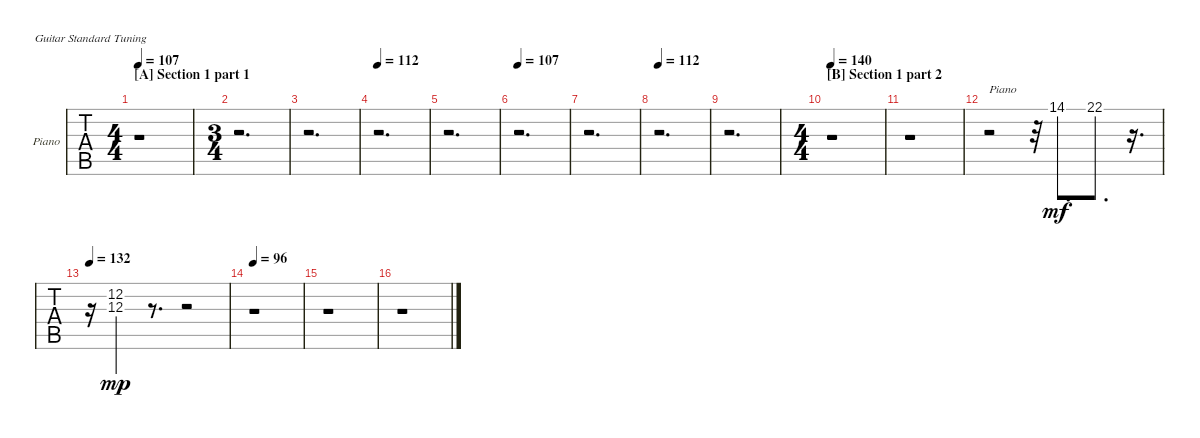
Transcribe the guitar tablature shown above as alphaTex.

\defaultSystemsLayout 4
\bracketExtendMode nobrackets
\firstSystemTrackNameOrientation horizontal
\otherSystemsTrackNameOrientation horizontal
\track ("Piano" "Piano") {instrument acousticgrandpiano}
\staff {tabs}
\tuning (E4 B3 G3 D3 A2 E2)
\ts (4 4)
\section ("A" "Section 1 part 1")
\tempo 107
\clef g2
\ks c
r.1{dy mf instrument acousticgrandpiano} |
\ts (3 4)
\beaming (8 2 2 2)
r.2{d} |
r.2{d} |
\tempo 112
r.2{d} |
r.2{d} |
\tempo 107
r.2{d} |
r.2{d} |
\tempo (112 0.00625)
r.2{d} |
r.2{d} |
\ts (4 4)
\beaming (8 2 2 2 2)
\section ("B" "Section 1 part 2")
\tempo 140
r.1 |
r.1 |
r.2{txt "Piano"} r.32 14.1{acc #}.8{d} 22.1.8{d} r.16{d} |
\tempo 132
r.16 (12.2 12.3).4{dy mp} r.8{d} r.2 |
\tempo 96
r.1 |
r.1 |
r.1
